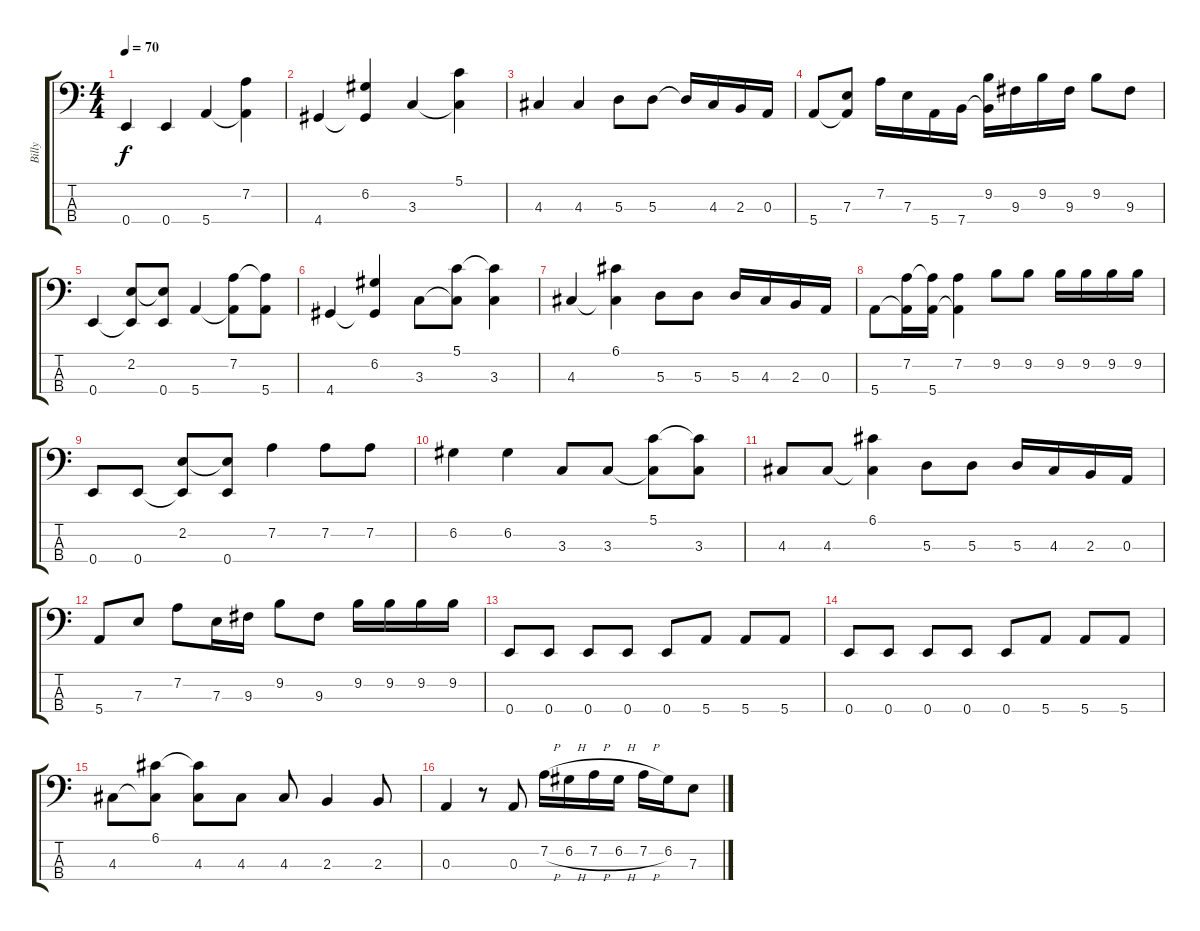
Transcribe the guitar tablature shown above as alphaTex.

\track ("Billy" "Billy") {instrument electricbassfinger}
\staff {score tabs}
\tuning (G2 D2 A1 E1) {hide}
\ts (4 4)
\tempo 70
\clef f4
\ks c
0.4.4{dy f} 0.4.4 5.4.4 (7.2 5.4{t}).4 |
4.4.4 (6.2 4.4{t}).4 3.3.4 (5.1 3.3{t}).4 |
4.3.4 4.3.4 5.3.8 5.3.8 5.3{t}.16 4.3.16 2.3.16 0.3.16 |
5.4.8 (7.3 5.4{t}).8 7.2.16 7.3.16 5.4.16 7.4.16 (9.2 7.4{t}).16 9.3.16 9.2.16 9.3.16 9.2.8 9.3.8 |
0.4.4 (2.2 0.4{t}).8 (2.2{t} 0.4).8 5.4.4 (7.2 5.4{t}).8 (7.2{t} 5.4).8 |
4.4.4 (6.2 4.4{t}).4 3.3.8 (5.1 3.3{t}).8 (5.1{t} 3.3).4 |
4.3.4 (6.1 4.3{t}).4 5.3.8 5.3.8 5.3.16 4.3.16 2.3.16 0.3.16 |
5.4.8 (7.2 5.4{t}).16 (7.2{t} 5.4).16 (7.2 5.4{t}).4 9.2.8 9.2.8 9.2.16 9.2.16 9.2.16 9.2.16 |
0.4.8 0.4.8 (2.2 0.4{t}).8 (2.2{t} 0.4).8 7.2.4 7.2.8 7.2.8 |
6.2.4 6.2.4 3.3.8 3.3.8 (5.1 3.3{t}).8 (5.1{t} 3.3).8 |
4.3.8 4.3.8 (6.1 4.3{t}).4 5.3.8 5.3.8 5.3.16 4.3.16 2.3.16 0.3.16 |
5.4.8 7.3.8 7.2.8 7.3.16 9.3.16 9.2.8 9.3.8 9.2.16 9.2.16 9.2.16 9.2.16 |
0.4.8 0.4.8 0.4.8 0.4.8 0.4.8 5.4.8 5.4.8 5.4.8 |
0.4.8 0.4.8 0.4.8 0.4.8 0.4.8 5.4.8 5.4.8 5.4.8 |
4.3.8 (6.1 4.3{t}).8 (6.1{t} 4.3).8 4.3.8 4.3.8 2.3.4 2.3.8 |
0.3.4 r.8 0.3.8 7.2{h}.16 6.2{h}.16 7.2{h}.16 6.2{h}.16 7.2{h}.16 6.2.16 7.3.8
